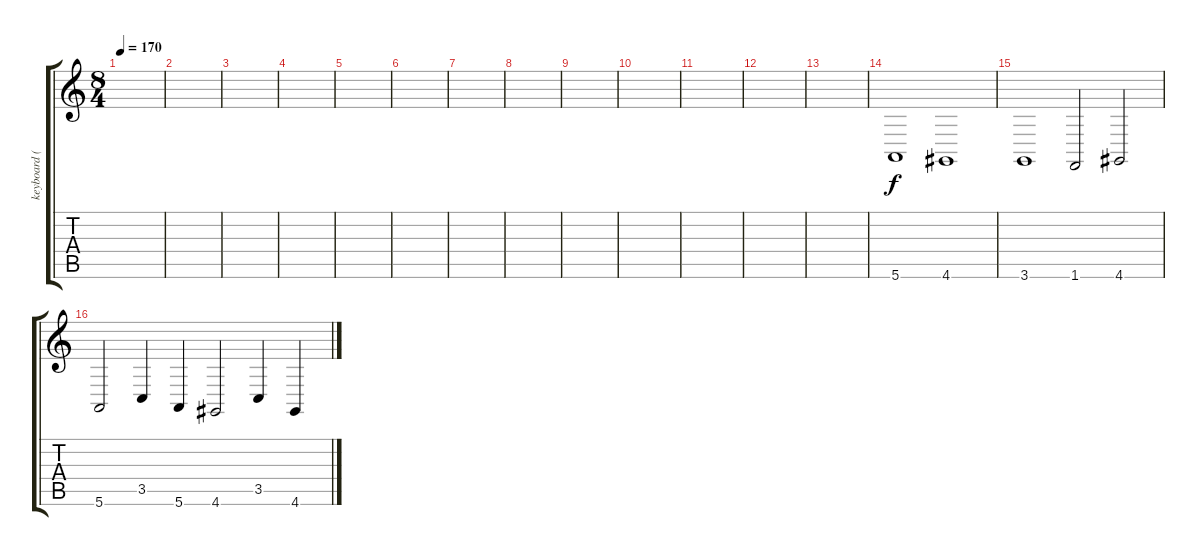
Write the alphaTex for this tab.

\track ("keyboard (aj)" "keyboard (") {instrument trombone}
\staff {score tabs}
\tuning (E4 B3 G3 D3 A2 E2) {hide}
\ts (8 4)
\tempo 170
\clef g2
\ks c
|
|
|
|
|
|
|
|
|
|
|
|
|
5.6.1{volume 10} 4.6.1 |
3.6.1 1.6.2 4.6.2 |
5.6.2{volume 12} 3.5.4 5.6.4 4.6.2 3.5.4 4.6.4
